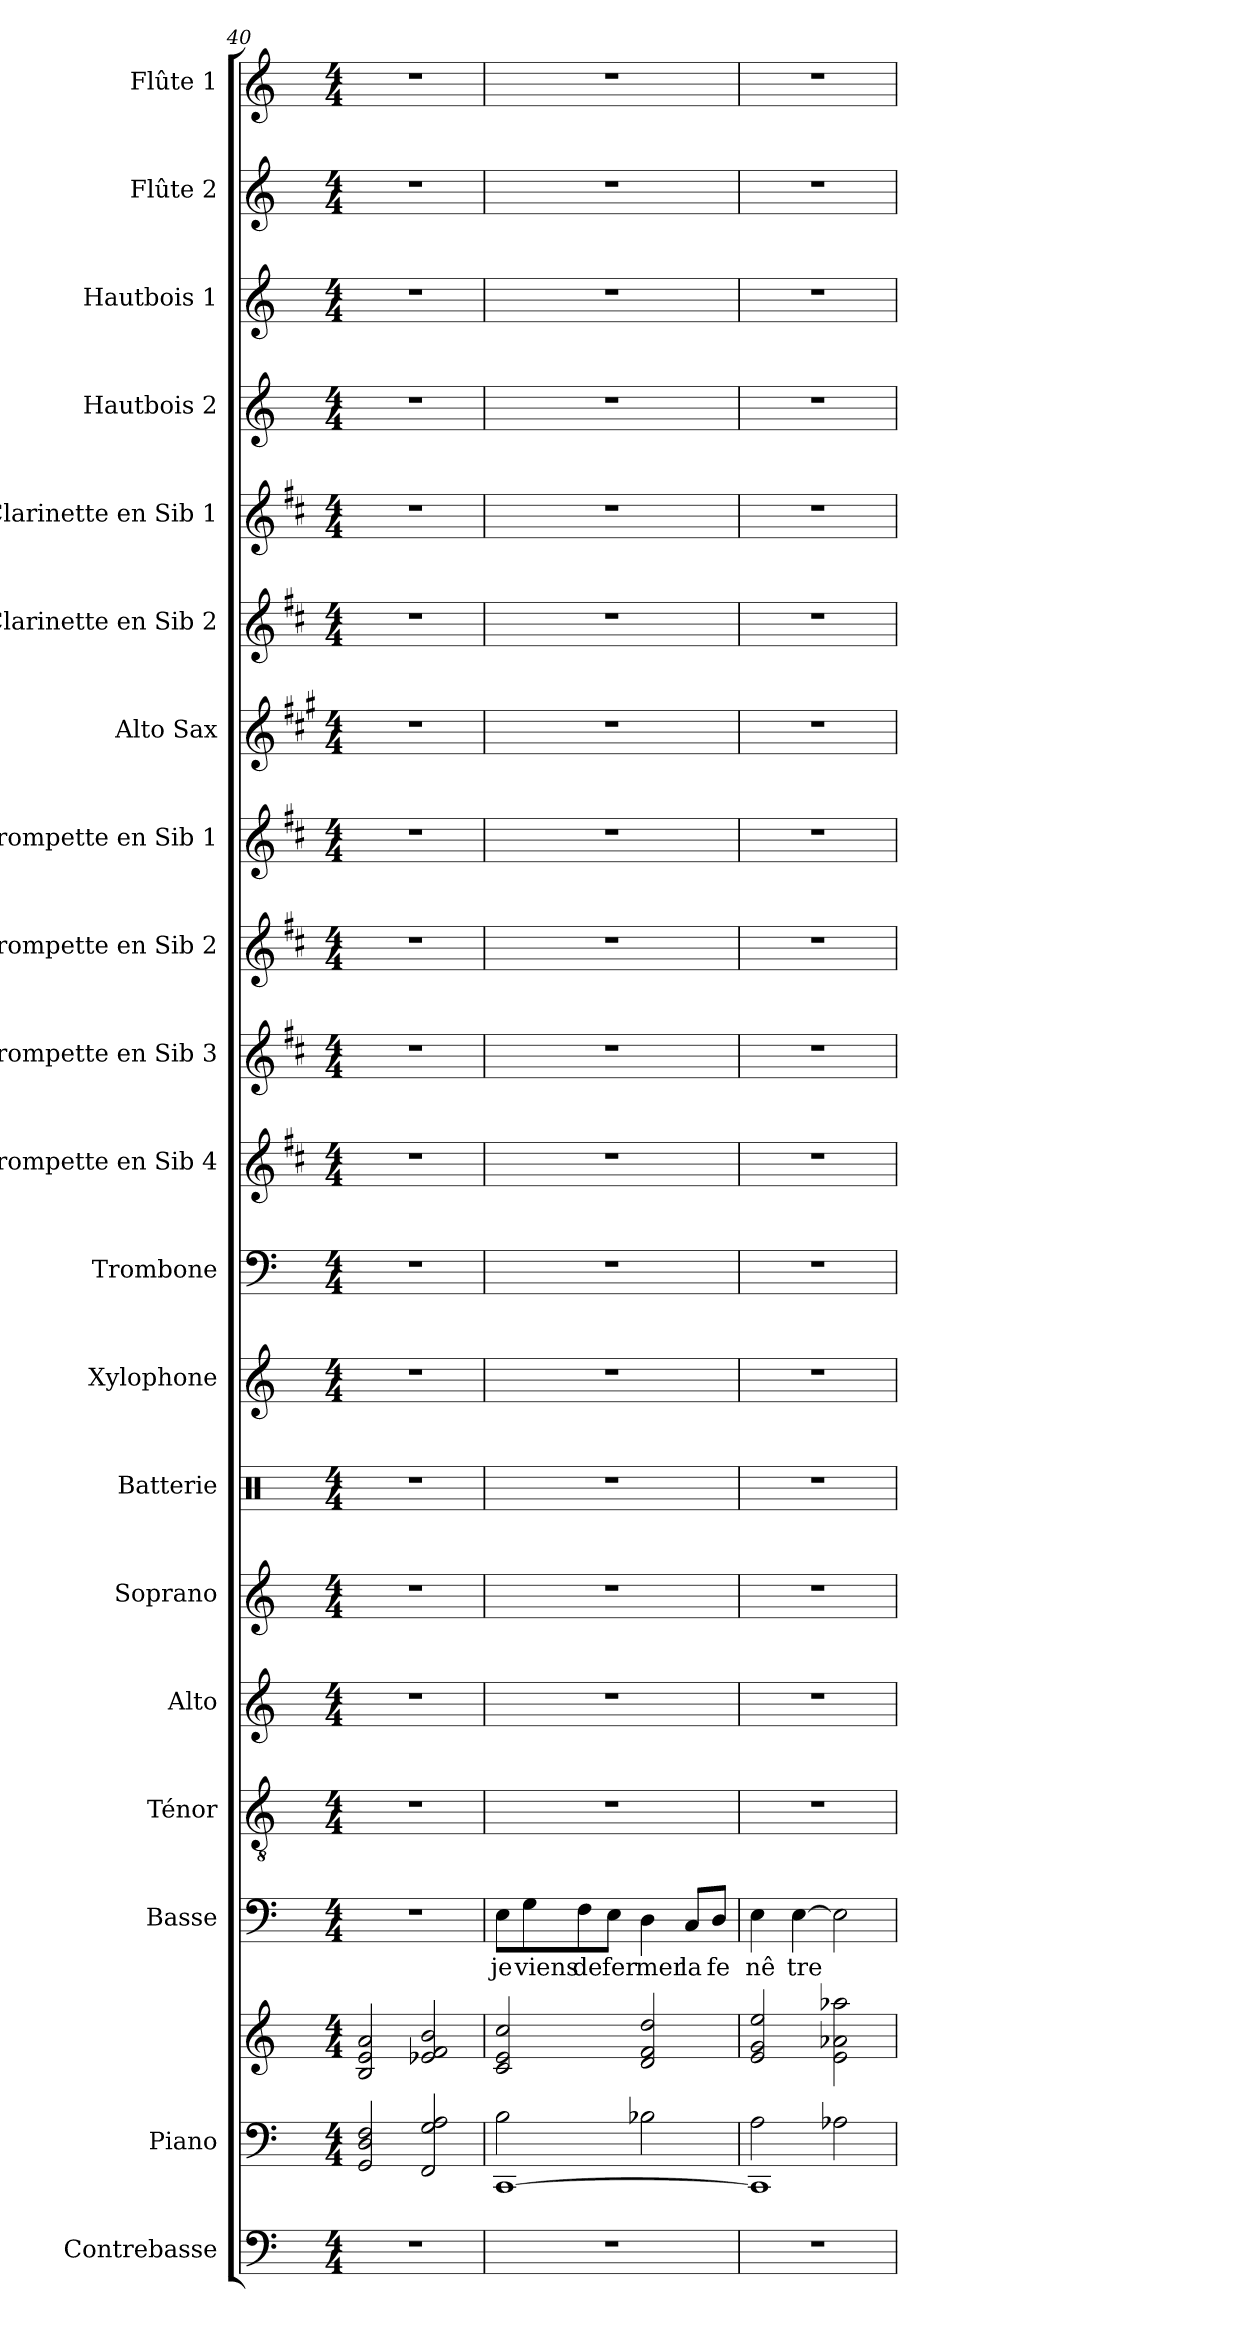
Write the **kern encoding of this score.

**kern	**kern	**kern	**kern	**text	**kern	**kern	**kern	**kern	**kern	**kern	**kern	**kern	**kern	**kern	**kern	**kern	**kern	**kern	**kern	**kern	**kern
*part20	*part19	*part19	*part18	*part18	*part17	*part16	*part15	*part14	*part13	*part12	*part11	*part10	*part9	*part8	*part7	*part6	*part5	*part4	*part3	*part2	*part1
*staff21	*staff20	*staff19	*staff18	*staff18	*staff17	*staff16	*staff15	*staff14	*staff13	*staff12	*staff11	*staff10	*staff9	*staff8	*staff7	*staff6	*staff5	*staff4	*staff3	*staff2	*staff1
*I"Contrebasse	*I"Piano	*	*I"Basse	*	*I"Ténor	*I"Alto	*I"Soprano	*I"Batterie	*I"Xylophone	*I"Trombone	*I"Trompette en Sib 4	*I"Trompette en Sib 3	*I"Trompette en Sib 2	*I"Trompette en Sib 1	*I"Alto Sax	*I"Clarinette en Sib 2	*I"Clarinette en Sib 1	*I"Hautbois 2	*I"Hautbois 1	*I"Flûte 2	*I"Flûte 1
*I'Cb.	*I'Pno	*	*I'Ba.	*	*I'T	*I'A	*I'S	*I'Batt.	*I'Xyl.	*I'Trb.	*I'Trp. (Sib) 4	*I'Trp. (Sib) 3	*I'Trp. (Sib) 2	*I'Trp. (Sib) 1	*I'A. Sx.	*I'Cl. (Sib) 2	*I'Cl. (Sib) 1	*I'Hb. 2	*I'Hb. 1	*I'Fl. 2	*I'Fl. 1
*clefF4	*clefF4	*clefG2	*clefF4	*	*clefGv2	*clefG2	*clefG2	*clefX	*clefG2	*clefF4	*clefG2	*clefG2	*clefG2	*clefG2	*clefG2	*clefG2	*clefG2	*clefG2	*clefG2	*clefG2	*clefG2
*ITrd7c12	*	*	*	*	*	*	*	*	*ITrd-7c-12	*	*ITrd1c2	*ITrd1c2	*ITrd1c2	*ITrd1c2	*ITrd5c9	*ITrd1c2	*ITrd1c2	*	*	*	*
*k[]	*k[]	*k[]	*k[]	*	*k[]	*k[]	*k[]	*k[]	*k[]	*k[]	*k[]	*k[]	*k[]	*k[]	*k[]	*k[]	*k[]	*k[]	*k[]	*k[]	*k[]
*C:	*C:	*C:	*C:	*	*C:	*C:	*C:	*C:	*C:	*C:	*C:	*C:	*C:	*C:	*C:	*C:	*C:	*C:	*C:	*C:	*C:
*M4/4	*M4/4	*M4/4	*M4/4	*	*M4/4	*M4/4	*M4/4	*M4/4	*M4/4	*M4/4	*M4/4	*M4/4	*M4/4	*M4/4	*M4/4	*M4/4	*M4/4	*M4/4	*M4/4	*M4/4	*M4/4
=40	=40	=40	=40	=40	=40	=40	=40	=40	=40	=40	=40	=40	=40	=40	=40	=40	=40	=40	=40	=40	=40
1r	2GG/ 2D/ 2F/	2B/ 2e/ 2a/	1r	.	1r	1r	1r	1r	1r	1r	1r	1r	1r	1r	1r	1r	1r	1r	1r	1r	1r
.	2FF/ 2G/ 2A/	2e-X/ 2f/ 2b/	.	.	.	.	.	.	.	.	.	.	.	.	.	.	.	.	.	.	.
!!LO:LB:g=z
=41	=41	=41	=41	=41	=41	=41	=41	=41	=41	=41	=41	=41	=41	=41	=41	=41	=41	=41	=41	=41	=41
*	*^	*	*	*	*	*	*	*	*	*	*	*	*	*	*	*	*	*	*	*	*
!	!	!	!	!	!LO:LY:b	!	!	!	!	!	!	!	!	!	!	!	!	!	!	!	!	!
1r	[>1CC	2B\	2c/ 2e/ 2cc/	8E\L	je	1r	1r	1r	1r	1r	1r	1r	1r	1r	1r	1r	1r	1r	1r	1r	1r	1r
!	!	!	!	!	!LO:LY:b	!	!	!	!	!	!	!	!	!	!	!	!	!	!	!	!	!
.	.	.	.	8G\	viens	.	.	.	.	.	.	.	.	.	.	.	.	.	.	.	.	.
!	!	!	!	!	!LO:LY:b	!	!	!	!	!	!	!	!	!	!	!	!	!	!	!	!	!
.	.	.	.	8F\	de	.	.	.	.	.	.	.	.	.	.	.	.	.	.	.	.	.
!	!	!	!	!	!LO:LY:b	!	!	!	!	!	!	!	!	!	!	!	!	!	!	!	!	!
.	.	.	.	8E\J	fer	.	.	.	.	.	.	.	.	.	.	.	.	.	.	.	.	.
!	!	!	!	!	!LO:LY:b	!	!	!	!	!	!	!	!	!	!	!	!	!	!	!	!	!
.	.	2B-X\	2d/ 2f/ 2dd/	4D\	mer	.	.	.	.	.	.	.	.	.	.	.	.	.	.	.	.	.
!	!	!	!	!	!LO:LY:b	!	!	!	!	!	!	!	!	!	!	!	!	!	!	!	!	!
.	.	.	.	8C/L	la	.	.	.	.	.	.	.	.	.	.	.	.	.	.	.	.	.
!	!	!	!	!	!LO:LY:b	!	!	!	!	!	!	!	!	!	!	!	!	!	!	!	!	!
.	.	.	.	8D/J	fe	.	.	.	.	.	.	.	.	.	.	.	.	.	.	.	.	.
=42	=42	=42	=42	=42	=42	=42	=42	=42	=42	=42	=42	=42	=42	=42	=42	=42	=42	=42	=42	=42	=42	=42
!	!	!	!	!	!LO:LY:b	!	!	!	!	!	!	!	!	!	!	!	!	!	!	!	!	!
1r	1CC]	2A\	2e/ 2g/ 2ee/	4E\	nê	1r	1r	1r	1r	1r	1r	1r	1r	1r	1r	1r	1r	1r	1r	1r	1r	1r
!	!	!	!	!	!LO:LY:b	!	!	!	!	!	!	!	!	!	!	!	!	!	!	!	!	!
.	.	.	.	[4E\	tre	.	.	.	.	.	.	.	.	.	.	.	.	.	.	.	.	.
.	.	2A-X\	2e\ 2a-X\ 2aa-X\	2E\]	.	.	.	.	.	.	.	.	.	.	.	.	.	.	.	.	.	.
*	*v	*v	*	*	*	*	*	*	*	*	*	*	*	*	*	*	*	*	*	*	*	*
=	=	=	=	=	=	=	=	=	=	=	=	=	=	=	=	=	=	=	=	=	=
*-	*-	*-	*-	*-	*-	*-	*-	*-	*-	*-	*-	*-	*-	*-	*-	*-	*-	*-	*-	*-	*-
